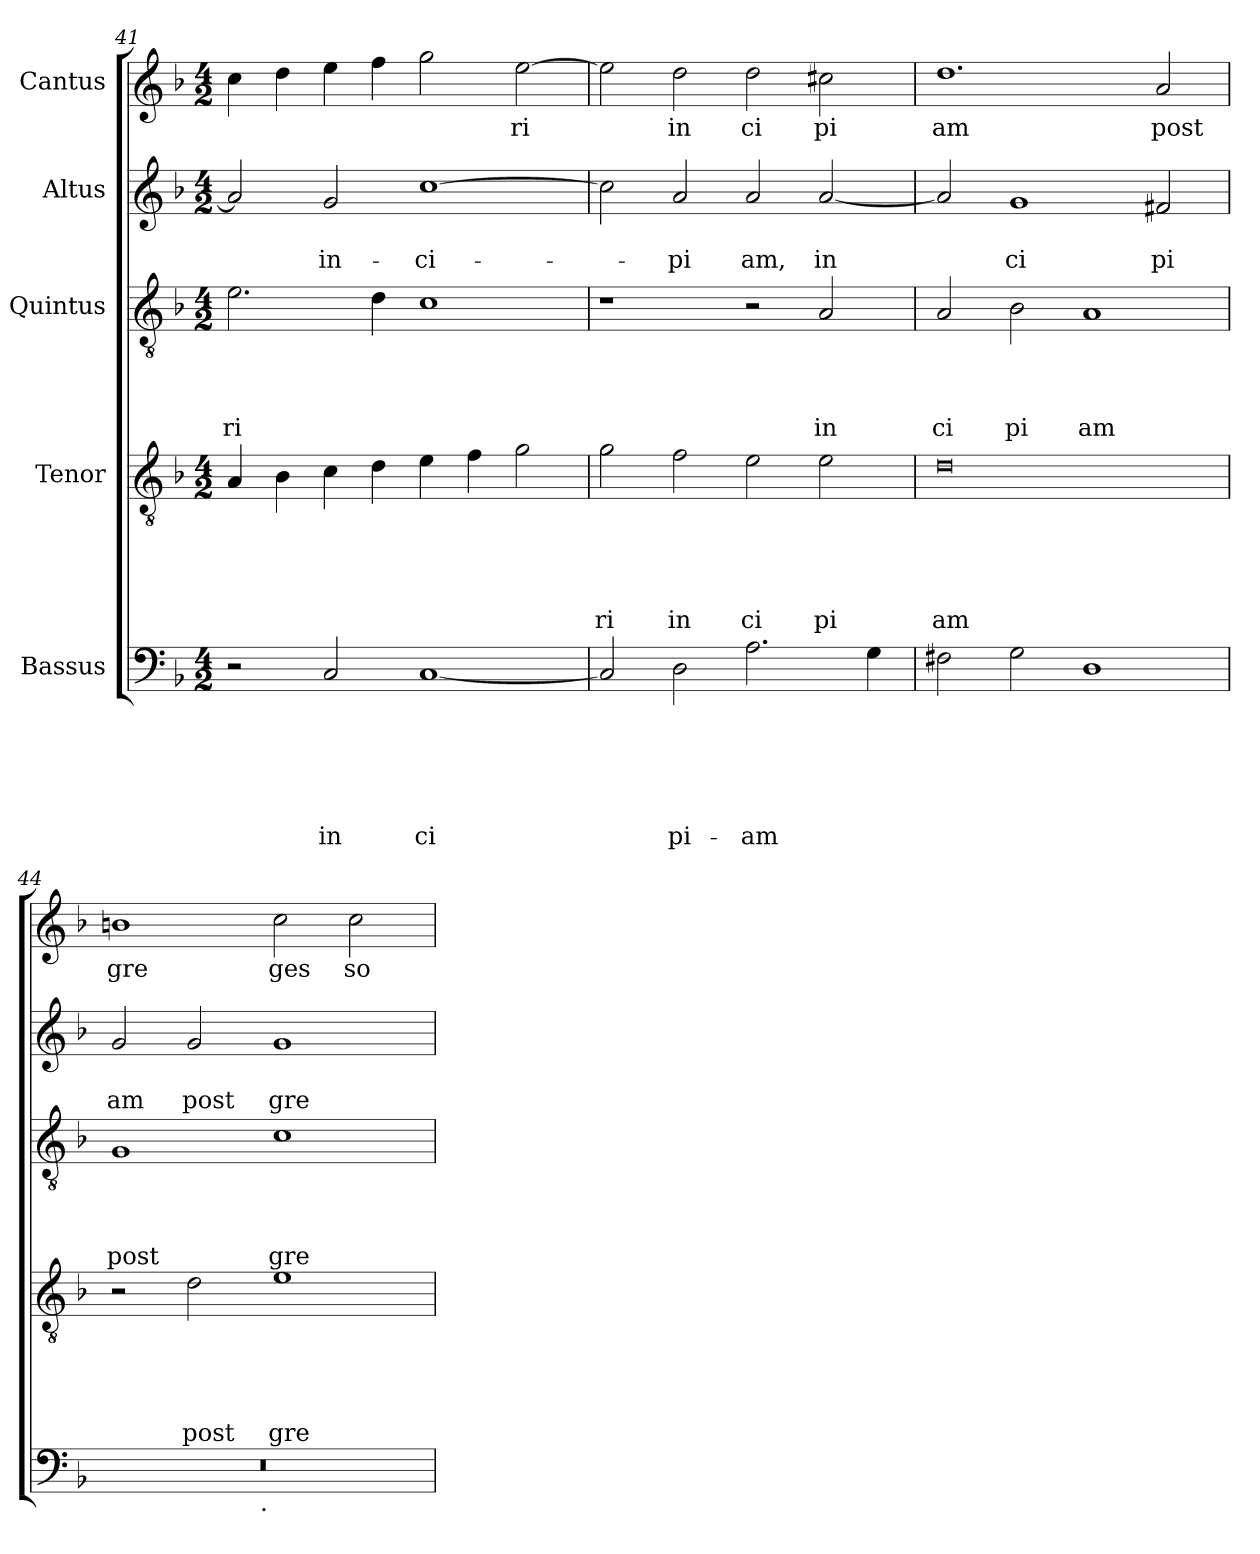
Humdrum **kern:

**kern	**text	**text	**text	**text	**text	**text	**kern	**text	**text	**text	**text	**text	**kern	**text	**text	**text	**text	**kern	**text	**text	**kern	**text
*part5	*part5	*part5	*part5	*part5	*part5	*part5	*part4	*part4	*part4	*part4	*part4	*part4	*part3	*part3	*part3	*part3	*part3	*part2	*part2	*part2	*part1	*part1
*staff5	*staff5	*staff5	*staff5	*staff5	*staff5	*staff5	*staff4	*staff4	*staff4	*staff4	*staff4	*staff4	*staff3	*staff3	*staff3	*staff3	*staff3	*staff2	*staff2	*staff2	*staff1	*staff1
*I"Bassus	*	*	*	*	*	*	*I"Tenor	*	*	*	*	*	*I"Quintus	*	*	*	*	*I"Altus	*	*	*I"Cantus	*
*clefF4	*	*	*	*	*	*	*clefGv2	*	*	*	*	*	*clefGv2	*	*	*	*	*clefG2	*	*	*clefG2	*
*k[b-]	*	*	*	*	*	*	*k[b-]	*	*	*	*	*	*k[b-]	*	*	*	*	*k[b-]	*	*	*k[b-]	*
*F:	*	*	*	*	*	*	*F:	*	*	*	*	*	*F:	*	*	*	*	*F:	*	*	*F:	*
*M4/2	*	*	*	*	*	*	*M4/2	*	*	*	*	*	*M4/2	*	*	*	*	*M4/2	*	*	*M4/2	*
=41	=41	=41	=41	=41	=41	=41	=41	=41	=41	=41	=41	=41	=41	=41	=41	=41	=41	=41	=41	=41	=41	=41
!	!	!	!	!	!	!	!	!	!	!	!	!	!	!	!	!	!LO:LY:b	!	!	!	!	!
2r	.	.	.	.	.	.	4A/	.	.	.	.	.	2.e\	.	.	.	ri	2a/]	.	.	4cc\	.
.	.	.	.	.	.	.	4B-\	.	.	.	.	.	.	.	.	.	.	.	.	.	4dd\	.
!	!	!	!	!	!	!LO:LY:b	!	!	!	!	!	!	!	!	!	!	!	!	!	!LO:LY:b	!	!
2C/	.	.	.	.	.	in	4c\	.	.	.	.	.	.	.	.	.	.	2g/	.	in-	4ee\	.
.	.	.	.	.	.	.	4d\	.	.	.	.	.	4d\	.	.	.	.	.	.	.	4ff\	.
!	!	!	!	!	!	!LO:LY:b	!	!	!	!	!	!	!	!	!	!	!	!	!	!LO:LY:b	!	!
[>1C	.	.	.	.	.	ci	4e\	.	.	.	.	.	1c	.	.	.	.	[>1cc	.	-ci-	2gg\	.
.	.	.	.	.	.	.	4f\	.	.	.	.	.	.	.	.	.	.	.	.	.	.	.
!	!	!	!	!	!	!	!	!	!	!	!	!	!	!	!	!	!	!	!	!	!	!LO:LY:b
.	.	.	.	.	.	.	2g\	.	.	.	.	.	.	.	.	.	.	.	.	.	[>2ee\	ri
!!LO:PB:g=z
=42	=42	=42	=42	=42	=42	=42	=42	=42	=42	=42	=42	=42	=42	=42	=42	=42	=42	=42	=42	=42	=42	=42
!	!	!	!	!	!	!	!	!	!	!	!	!LO:LY:b	!	!	!	!	!	!	!	!	!	!
2C/]	.	.	.	.	.	.	2g\	.	.	.	.	ri	1r	.	.	.	.	2cc\]	.	.	2ee\]	.
!	!	!	!	!	!	!LO:LY:b	!	!	!	!	!	!LO:LY:b	!	!	!	!	!	!	!	!LO:LY:b	!	!LO:LY:b
2D\	.	.	.	.	.	pi-	2f\	.	.	.	.	in	.	.	.	.	.	2a/	.	-pi	2dd\	in
!	!	!	!	!	!	!LO:LY:b	!	!	!	!	!	!LO:LY:b	!	!	!	!	!	!	!	!LO:LY:b	!	!LO:LY:b
2.A\	.	.	.	.	.	-am	2e\	.	.	.	.	ci	2r	.	.	.	.	2a/	.	am,	2dd\	ci
!	!	!	!	!	!	!	!	!	!	!	!	!LO:LY:b	!	!	!	!	!LO:LY:b	!	!	!LO:LY:b	!	!LO:LY:b
.	.	.	.	.	.	.	2e\	.	.	.	.	pi	2A/	.	.	.	in	[<2a/	.	in	2cc#X\	pi
4G\	.	.	.	.	.	.	.	.	.	.	.	.	.	.	.	.	.	.	.	.	.	.
=43	=43	=43	=43	=43	=43	=43	=43	=43	=43	=43	=43	=43	=43	=43	=43	=43	=43	=43	=43	=43	=43	=43
!	!	!	!	!	!	!	!	!	!	!	!	!LO:LY:b	!	!	!	!	!LO:LY:b	!	!	!	!	!LO:LY:b
2F#X\	.	.	.	.	.	.	0d	.	.	.	.	am	2A/	.	.	.	ci	2a/]	.	.	1.dd	am
!	!	!	!	!	!	!	!	!	!	!	!	!	!	!	!	!	!LO:LY:b	!	!	!LO:LY:b	!	!
2G\	.	.	.	.	.	.	.	.	.	.	.	.	2B-\	.	.	.	pi	1g	.	ci	.	.
!	!	!	!	!	!	!	!	!	!	!	!	!	!	!	!	!	!LO:LY:b	!	!	!	!	!
1D	.	.	.	.	.	.	.	.	.	.	.	.	1A	.	.	.	am	.	.	.	.	.
!	!	!	!	!	!	!	!	!	!	!	!	!	!	!	!	!	!	!	!	!LO:LY:b	!	!LO:LY:b
.	.	.	.	.	.	.	.	.	.	.	.	.	.	.	.	.	.	2f#X/	.	pi	2a/	post
=44	=44	=44	=44	=44	=44	=44	=44	=44	=44	=44	=44	=44	=44	=44	=44	=44	=44	=44	=44	=44	=44	=44
!	!	!	!	!	!	!	!	!	!	!	!	!	!	!	!	!	!LO:LY:b	!	!	!LO:LY:b	!	!LO:LY:b
*^	*	*	*	*	*	*	*	*	*	*	*	*	*	*	*	*	*	*	*	*	*	*
0r	2ryy	.	.	.	.	.	.	2r	.	.	.	.	.	1G	.	.	.	post	2g/	.	am	1bn	gre
!	!	!	!	!	!	!	!	!	!	!	!	!	!LO:LY:b	!	!	!	!	!	!	!	!LO:LY:b	!	!
.	4...ryy	.	.	.	.	.	.	2d\	.	.	.	.	post	.	.	.	.	.	2g/	.	post	.	.
!	!LO:TX:b:t=.	!	!	!	!	!	!	!	!	!	!	!	!	!	!	!	!	!	!	!	!	!	!
.	1ryy	.	.	.	.	.	.	.	.	.	.	.	.	.	.	.	.	.	.	.	.	.	.
!	!	!	!	!	!	!	!	!	!	!	!	!	!LO:LY:b	!	!	!	!	!LO:LY:b	!	!	!LO:LY:b	!	!LO:LY:b
.	.	.	.	.	.	.	.	1e	.	.	.	.	gre	1c	.	.	.	gre	1g	.	gre	2cc\	ges
!	!	!	!	!	!	!	!	!	!	!	!	!	!	!	!	!	!	!	!	!	!	!	!LO:LY:b
.	.	.	.	.	.	.	.	.	.	.	.	.	.	.	.	.	.	.	.	.	.	2cc\	so
.	32ryy	.	.	.	.	.	.	.	.	.	.	.	.	.	.	.	.	.	.	.	.	.	.
*v	*v	*	*	*	*	*	*	*	*	*	*	*	*	*	*	*	*	*	*	*	*	*	*
=	=	=	=	=	=	=	=	=	=	=	=	=	=	=	=	=	=	=	=	=	=	=
*-	*-	*-	*-	*-	*-	*-	*-	*-	*-	*-	*-	*-	*-	*-	*-	*-	*-	*-	*-	*-	*-	*-
